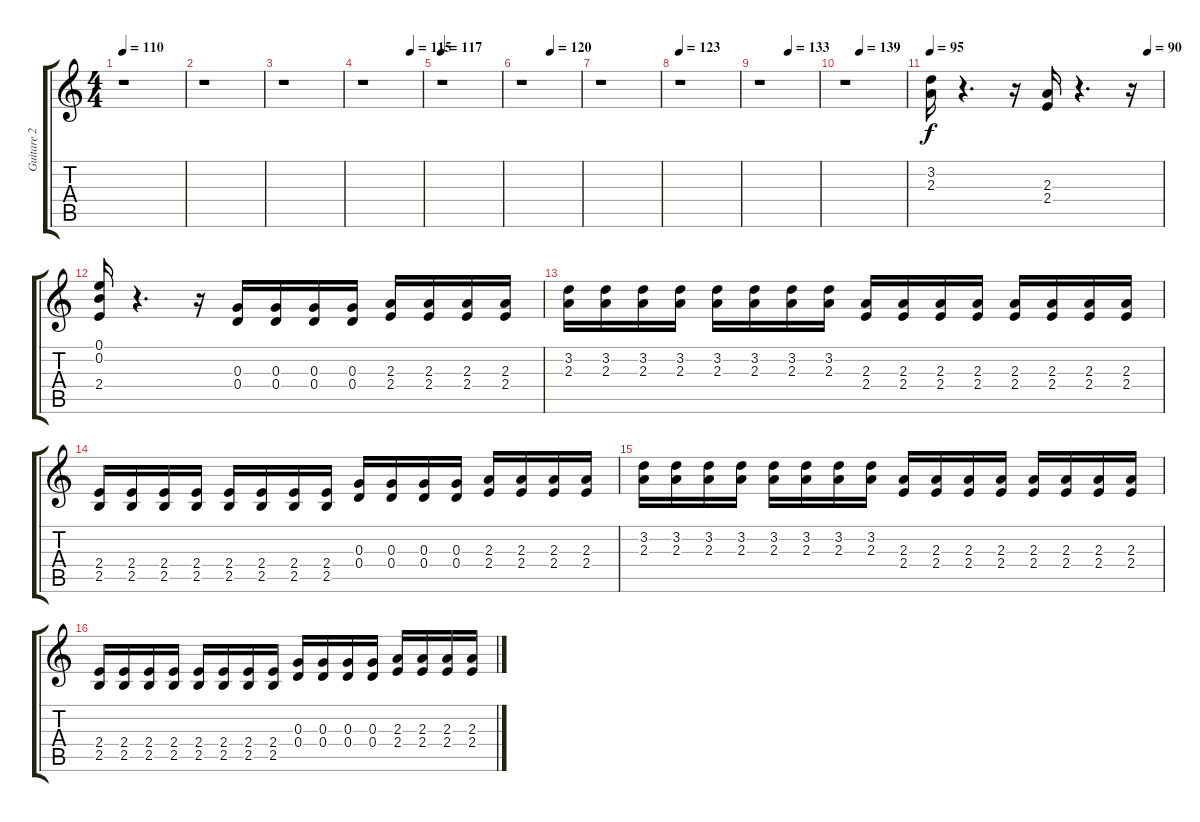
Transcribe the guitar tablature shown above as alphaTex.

\track ("Guitare 2" "Guitare 2") {instrument distortionguitar}
\staff {score tabs}
\tuning (E4 B3 G3 D3 A2 E2) {hide}
\ts (4 4)
\tempo 110
\clef g2
\ks c
r.1{dy f} |
r.1 |
r.1 |
\tempo (115 0.8125)
r.1 |
\tempo 117
r.1 |
\tempo (120 0.5)
r.1 |
r.1 |
\tempo 123
r.1 |
\tempo (133 0.5)
r.1 |
\tempo (139 0.25)
r.1 |
\tempo 95
\tempo (90 0.9375)
(3.2 2.3).16 r.4{d} r.16 (2.3 2.4).16 r.4{d} r.16 |
(0.1 0.2 2.4).16 r.4{d} r.16 (0.3 0.4).16 (0.3 0.4).16 (0.3 0.4).16 (0.3 0.4).16 (2.3 2.4).16 (2.3 2.4).16 (2.3 2.4).16 (2.3 2.4).16 |
(3.2 2.3).16 (3.2 2.3).16 (3.2 2.3).16 (3.2 2.3).16 (3.2 2.3).16 (3.2 2.3).16 (3.2 2.3).16 (3.2 2.3).16 (2.3 2.4).16 (2.3 2.4).16 (2.3 2.4).16 (2.3 2.4).16 (2.3 2.4).16 (2.3 2.4).16 (2.3 2.4).16 (2.3 2.4).16 |
(2.4 2.5).16 (2.4 2.5).16 (2.4 2.5).16 (2.4 2.5).16 (2.4 2.5).16 (2.4 2.5).16 (2.4 2.5).16 (2.4 2.5).16 (0.3 0.4).16 (0.3 0.4).16 (0.3 0.4).16 (0.3 0.4).16 (2.3 2.4).16 (2.3 2.4).16 (2.3 2.4).16 (2.3 2.4).16 |
(3.2 2.3).16 (3.2 2.3).16 (3.2 2.3).16 (3.2 2.3).16 (3.2 2.3).16 (3.2 2.3).16 (3.2 2.3).16 (3.2 2.3).16 (2.3 2.4).16 (2.3 2.4).16 (2.3 2.4).16 (2.3 2.4).16 (2.3 2.4).16 (2.3 2.4).16 (2.3 2.4).16 (2.3 2.4).16 |
(2.4 2.5).16 (2.4 2.5).16 (2.4 2.5).16 (2.4 2.5).16 (2.4 2.5).16 (2.4 2.5).16 (2.4 2.5).16 (2.4 2.5).16 (0.3 0.4).16 (0.3 0.4).16 (0.3 0.4).16 (0.3 0.4).16 (2.3 2.4).16 (2.3 2.4).16 (2.3 2.4).16 (2.3 2.4).16
